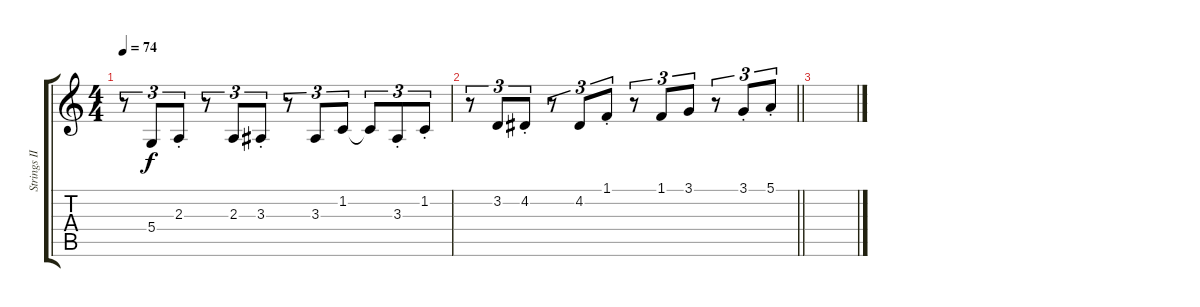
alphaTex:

\track ("Strings II" "Strings II") {instrument stringensemble1}
\staff {score tabs}
\tuning (E4 B3 G3 D3 A2 E2) {hide}
\ts (4 4)
\tempo 74
\clef g2
\ks c
r.8{tu (3 2) dy f} 5.4.8{tu (3 2)} 2.3{st}.8{tu (3 2)} r.8{tu (3 2)} 2.3.8{tu (3 2)} 3.3{st}.8{tu (3 2)} r.8{tu (3 2)} 3.3.8{tu (3 2)} 1.2.8{tu (3 2)} 1.2{t}.8{tu (3 2)} 3.3{st}.8{tu (3 2)} 1.2{st}.8{tu (3 2)} |
\barLineRight lightlight
r.8{tu (3 2)} 3.2.8{tu (3 2)} 4.2{st}.8{tu (3 2)} r.8{tu (3 2)} 4.2.8{tu (3 2)} 1.1{st}.8{tu (3 2)} r.8{tu (3 2)} 1.1.8{tu (3 2)} 3.1.8{tu (3 2)} r.8{tu (3 2)} 3.1{st}.8{tu (3 2)} 5.1{st}.8{tu (3 2)} |
\section ("" "")
